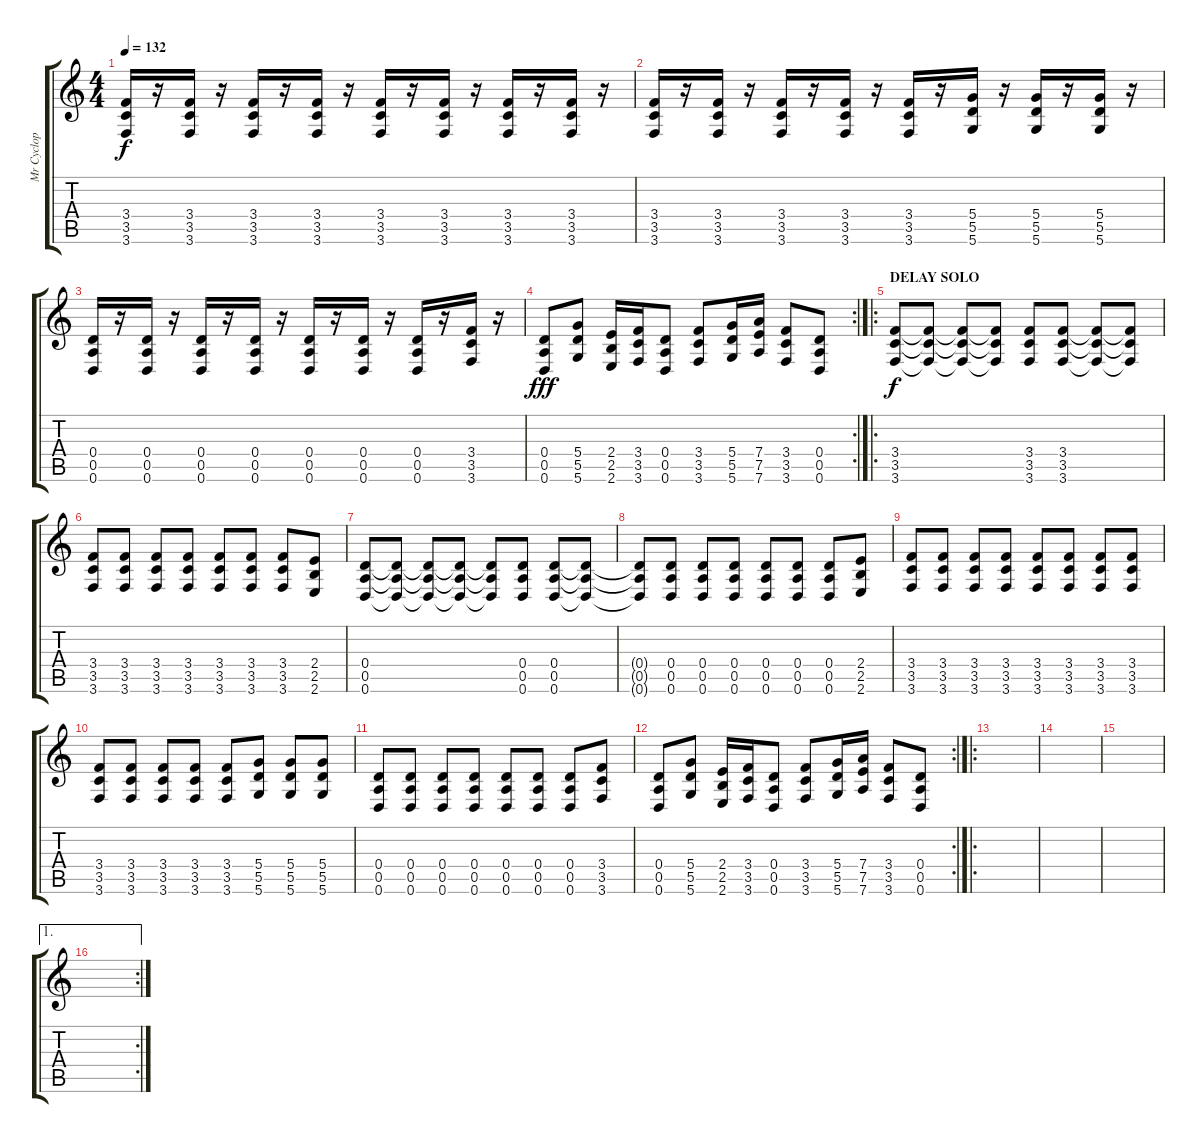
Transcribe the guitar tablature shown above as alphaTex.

\track ("Mr Cyclop" "Mr Cyclop") {instrument distortionguitar}
\staff {score tabs}
\tuning (E4 B3 G3 D3 A2 D2) {hide}
\ts (4 4)
\tempo 132
\clef g2
\ks c
(3.4 3.5 3.6).16{dy f} r.16 (3.4 3.5 3.6).16 r.16 (3.4 3.5 3.6).16 r.16 (3.4 3.5 3.6).16 r.16 (3.4 3.5 3.6).16 r.16 (3.4 3.5 3.6).16 r.16 (3.4 3.5 3.6).16 r.16 (3.4 3.5 3.6).16 r.16 |
(3.4 3.5 3.6).16 r.16 (3.4 3.5 3.6).16 r.16 (3.4 3.5 3.6).16 r.16 (3.4 3.5 3.6).16 r.16 (3.4 3.5 3.6).16 r.16 (5.4 5.5 5.6).16 r.16 (5.4 5.5 5.6).16 r.16 (5.4 5.5 5.6).16 r.16 |
(0.4 0.5 0.6).16 r.16 (0.4 0.5 0.6).16 r.16 (0.4 0.5 0.6).16 r.16 (0.4 0.5 0.6).16 r.16 (0.4 0.5 0.6).16 r.16 (0.4 0.5 0.6).16 r.16 (0.4 0.5 0.6).16 r.16 (3.4 3.5 3.6).16 r.16 |
\rc 2
(0.4 0.5 0.6).8{dy fff} (5.4 5.5 5.6).8 (2.4 2.5 2.6).16 (3.4 3.5 3.6).16 (0.4 0.5 0.6).8 (3.4 3.5 3.6).8 (5.4 5.5 5.6).16 (7.4 7.5 7.6).16 (3.4 3.5 3.6).8 (0.4 0.5 0.6).8 |
\ro
\section ("" "DELAY SOLO")
(3.4 3.5 3.6).8{dy f} (3.4{t} 3.5{t} 3.6{t}).8 (3.4{t} 3.5{t} 3.6{t}).8 (3.4{t} 3.5{t} 3.6{t}).8 (3.4 3.5 3.6).8 (3.4 3.5 3.6).8 (3.4{t} 3.5{t} 3.6{t}).8 (3.4{t} 3.5{t} 3.6{t}).8 |
(3.4 3.5 3.6).8 (3.4 3.5 3.6).8 (3.4 3.5 3.6).8 (3.4 3.5 3.6).8 (3.4 3.5 3.6).8 (3.4 3.5 3.6).8 (3.4 3.5 3.6).8 (2.4 2.5 2.6).8 |
(0.4 0.5 0.6).8 (0.4{t} 0.5{t} 0.6{t}).8 (0.4{t} 0.5{t} 0.6{t}).8 (0.4{t} 0.5{t} 0.6{t}).8 (0.4{t} 0.5{t} 0.6{t}).8 (0.4 0.5 0.6).8 (0.4 0.5 0.6).8 (0.4{t} 0.5{t} 0.6{t}).8 |
(0.4{t} 0.5{t} 0.6{t}).8 (0.4 0.5 0.6).8 (0.4 0.5 0.6).8 (0.4 0.5 0.6).8 (0.4 0.5 0.6).8 (0.4 0.5 0.6).8 (0.4 0.5 0.6).8 (2.4 2.5 2.6).8 |
(3.4 3.5 3.6).8 (3.4 3.5 3.6).8 (3.4 3.5 3.6).8 (3.4 3.5 3.6).8 (3.4 3.5 3.6).8 (3.4 3.5 3.6).8 (3.4 3.5 3.6).8 (3.4 3.5 3.6).8 |
(3.4 3.5 3.6).8 (3.4 3.5 3.6).8 (3.4 3.5 3.6).8 (3.4 3.5 3.6).8 (3.4 3.5 3.6).8 (5.4 5.5 5.6).8 (5.4 5.5 5.6).8 (5.4 5.5 5.6).8 |
(0.4 0.5 0.6).8 (0.4 0.5 0.6).8 (0.4 0.5 0.6).8 (0.4 0.5 0.6).8 (0.4 0.5 0.6).8 (0.4 0.5 0.6).8 (0.4 0.5 0.6).8 (3.4 3.5 3.6).8 |
\rc 2
(0.4 0.5 0.6).8 (5.4 5.5 5.6).8 (2.4 2.5 2.6).16 (3.4 3.5 3.6).16 (0.4 0.5 0.6).8 (3.4 3.5 3.6).8 (5.4 5.5 5.6).16 (7.4 7.5 7.6).16 (3.4 3.5 3.6).8 (0.4 0.5 0.6).8 |
\ro
|
|
|
\ae 1
\rc 2
